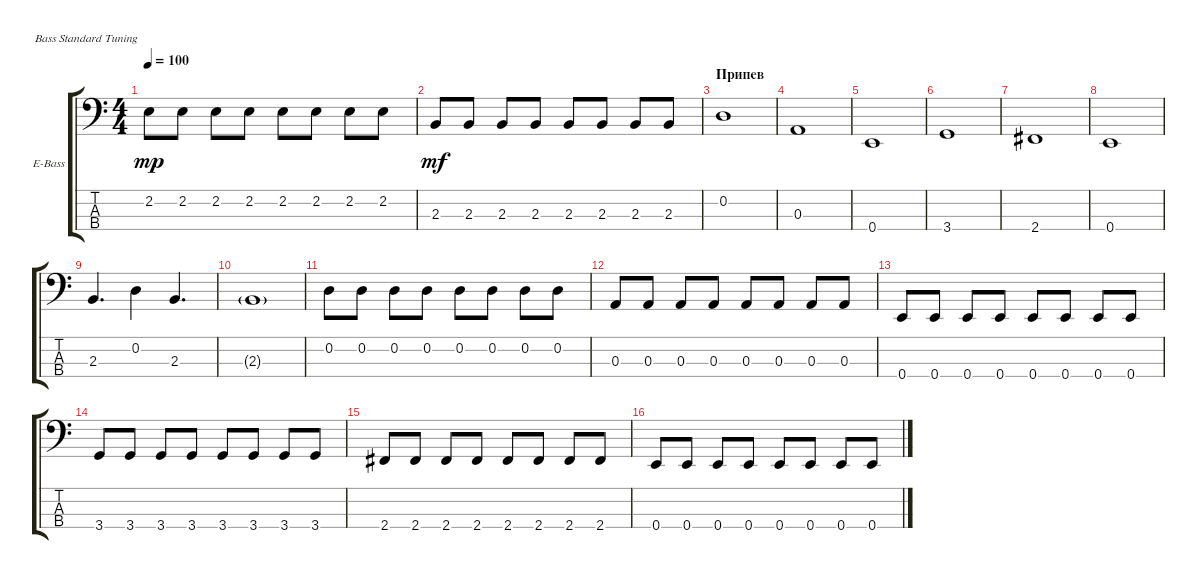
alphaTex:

\defaultSystemsLayout 4
\bracketExtendMode groupsimilarinstruments
\firstSystemTrackNameOrientation horizontal
\otherSystemsTrackNameOrientation horizontal
\track ("А. Андреев" "E-Bass") {instrument electricbassfinger}
\staff {score tabs}
\tuning (G2 D2 A1 E1)
\ts (4 4)
\tempo 100
\clef f4
\ks c
2.2.8{dy mp} 2.2.8 2.2.8 2.2.8 2.2.8 2.2.8 2.2.8 2.2.8 |
2.3.8{dy mf} 2.3.8 2.3.8 2.3.8 2.3.8 2.3.8 2.3.8 2.3.8 |
\section ("" "Припев")
0.2.1 |
0.3.1 |
0.4.1 |
3.4.1 |
2.4.1 |
0.4.1 |
2.3.4{d} 0.2.4 2.3.4{d} |
2.3{g}.1 |
0.2.8 0.2.8 0.2.8 0.2.8 0.2.8 0.2.8 0.2.8 0.2.8 |
0.3.8 0.3.8 0.3.8 0.3.8 0.3.8 0.3.8 0.3.8 0.3.8 |
0.4.8 0.4.8 0.4.8 0.4.8 0.4.8 0.4.8 0.4.8 0.4.8 |
3.4.8 3.4.8 3.4.8 3.4.8 3.4.8 3.4.8 3.4.8 3.4.8 |
2.4.8 2.4.8 2.4.8 2.4.8 2.4.8 2.4.8 2.4.8 2.4.8 |
0.4.8 0.4.8 0.4.8 0.4.8 0.4.8 0.4.8 0.4.8 0.4.8
